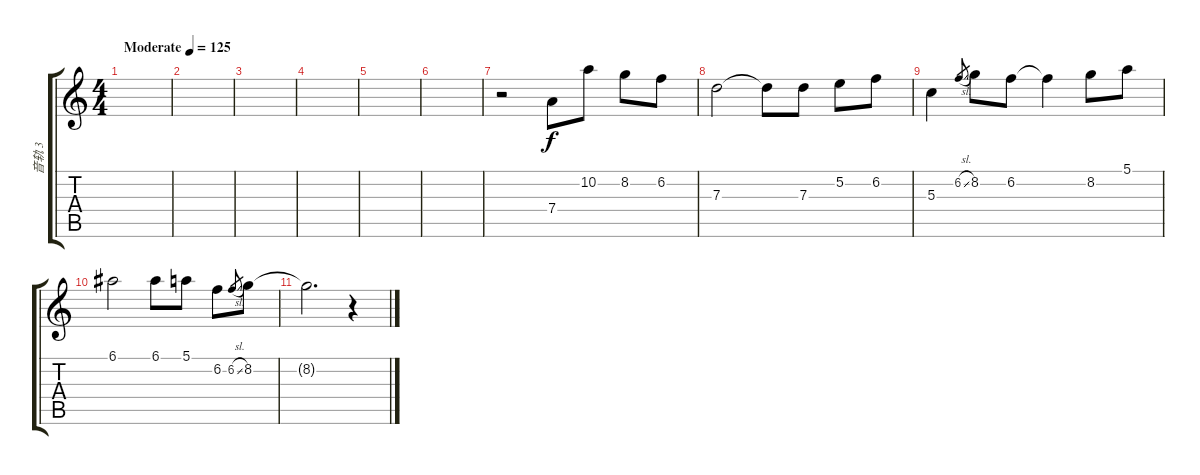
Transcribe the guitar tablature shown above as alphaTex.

\track ("音轨 3" "音轨 3") {instrument overdrivenguitar}
\staff {score tabs}
\tuning (E4 B3 G3 D3 A2 E2) {hide}
\ts (4 4)
\tempo (125 "Moderate")
\clef g2
\ks c
|
|
|
|
|
|
r.2 7.4.8 10.2.8 8.2.8 6.2.8 |
7.3.2 7.3{t}.8 7.3.8 5.2.8 6.2.8 |
5.3.4 6.2{sl}.8{gr} 8.2.8 6.2.8 6.2{t}.4 8.2.8 5.1.8 |
6.1.2 6.1.8 5.1.8 6.2.8 6.2{sl}.8{gr} 8.2.8 |
8.2{t}.2{d} r.4
